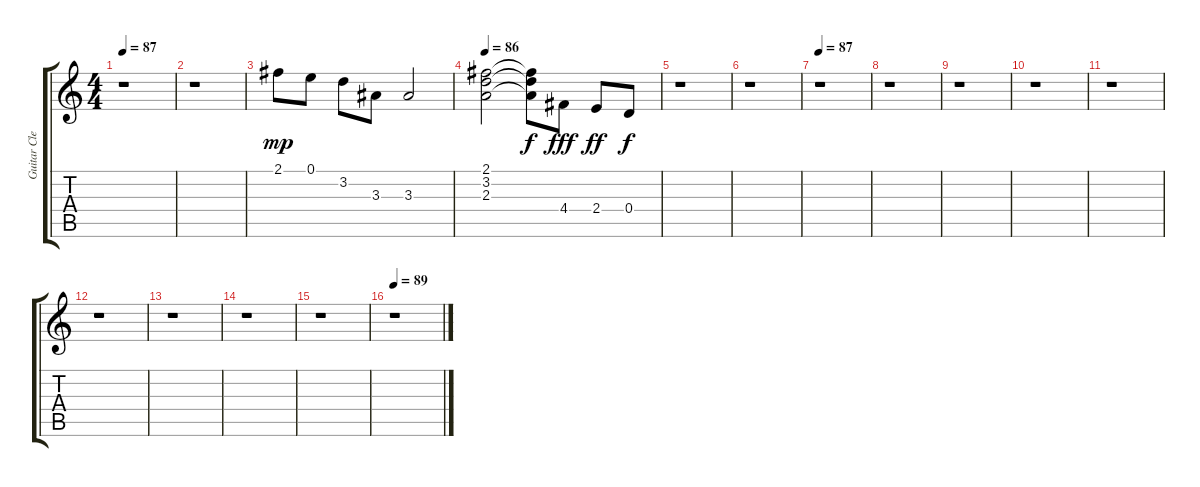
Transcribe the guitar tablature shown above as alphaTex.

\track ("Guitar Clean" "Guitar Cle") {instrument electricguitarclean}
\staff {score tabs}
\tuning (E4 B3 G3 D3 A2 E2) {hide}
\ts (4 4)
\tempo 87
\clef g2
\ks c
r.1{dy mp} |
r.1 |
2.1.8 0.1.8 3.2.8 3.3.8 3.3.2 |
\tempo 86
(2.1 3.2 2.3).2 (2.1{t} 3.2{t} 2.3{t}).8{dy f} 4.4.8{dy fff} 2.4.8{dy ff} 0.4.8{dy f} |
r.1 |
r.1 |
\tempo 87
r.1 |
r.1 |
r.1 |
r.1 |
r.1 |
r.1 |
r.1 |
r.1 |
r.1 |
\tempo 89
r.1
